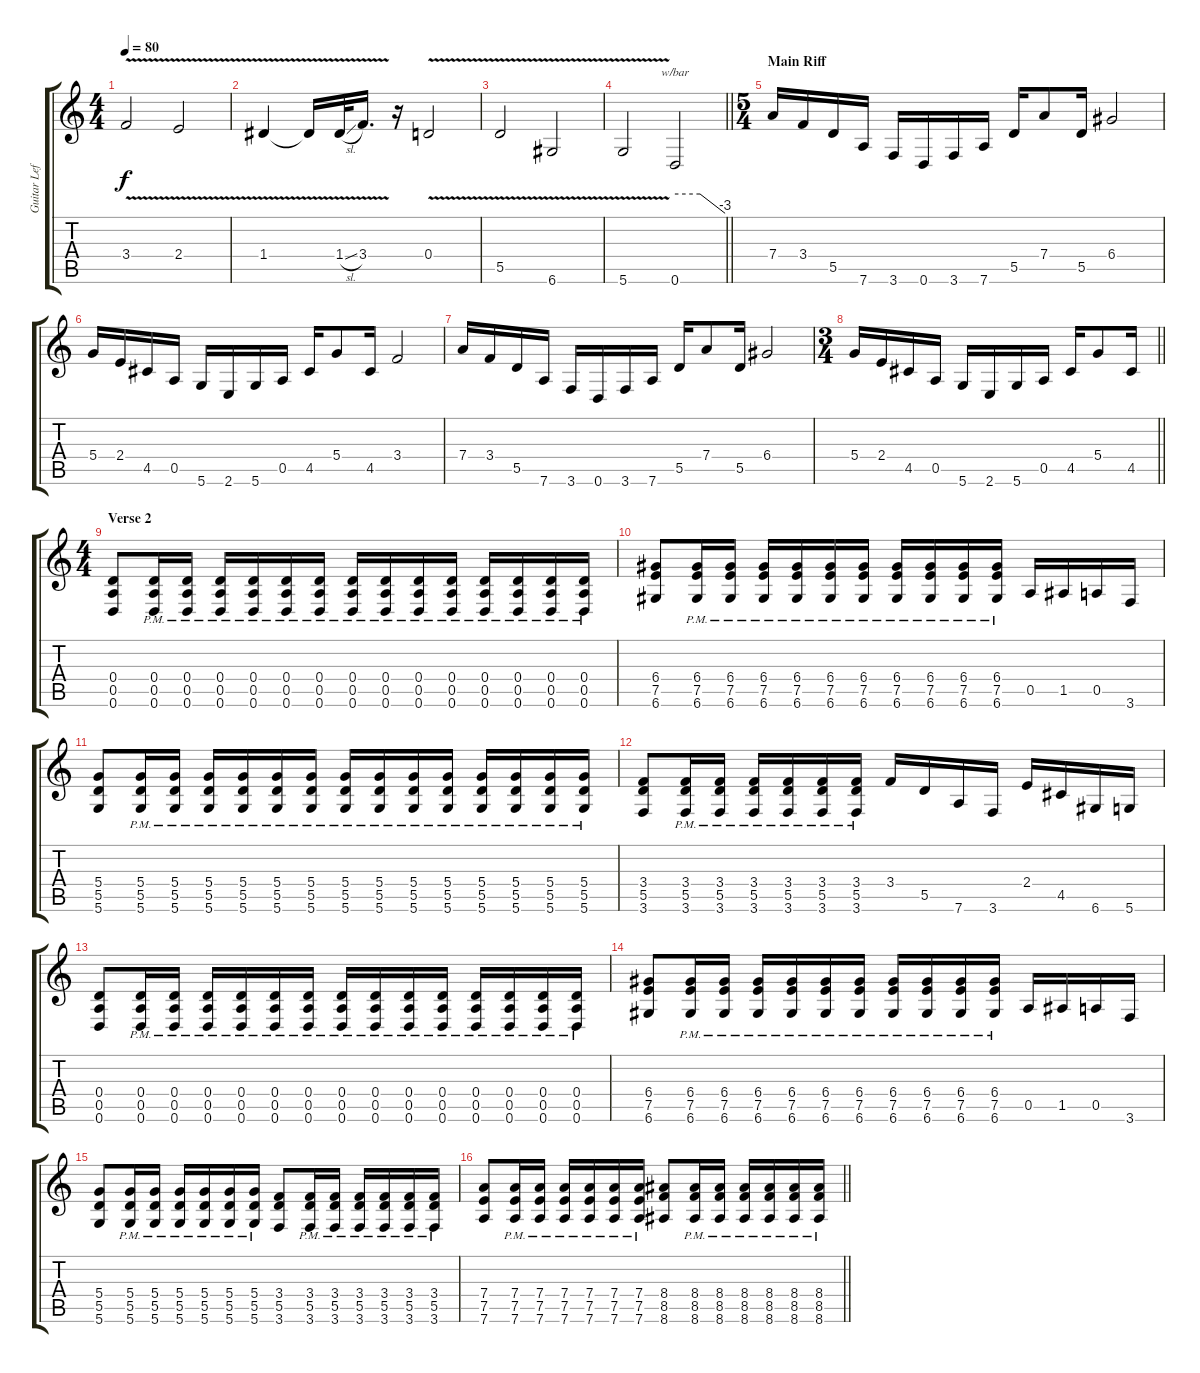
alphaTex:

\track ("Guitar Left" "Guitar Lef") {instrument distortionguitar}
\staff {score tabs}
\tuning (E4 B3 G3 D3 A2 D2) {hide}
\ts (4 4)
\tempo 80
\clef g2
\ks c
3.4{v}.2{dy f} 2.4{v}.2 |
1.4{v}.4 1.4{t}.16 1.4{v sl}.32 3.4{v}.16{d} r.16 0.4{v}.2 |
5.5{v}.2 6.6{v}.2 |
\barLineRight lightlight
5.6{v}.2 0.6.2{tbe (custom default 0 0 30 0 60 -12)} |
\ts (5 4)
\section ("" "Main Riff")
7.4.16 3.4.16 5.5.16 7.6.16 3.6.16 0.6.16 3.6.16 7.6.16 5.5.16 7.4.8 5.5.16 6.4.2 |
5.4.16 2.4.16 4.5.16 0.5.16 5.6.16 2.6.16 5.6.16 0.5.16 4.5.16 5.4.8 4.5.16 3.4.2 |
7.4.16 3.4.16 5.5.16 7.6.16 3.6.16 0.6.16 3.6.16 7.6.16 5.5.16 7.4.8 5.5.16 6.4.2 |
\ts (3 4)
\barLineRight lightlight
5.4.16 2.4.16 4.5.16 0.5.16 5.6.16 2.6.16 5.6.16 0.5.16 4.5.16 5.4.8 4.5.16 |
\ts (4 4)
\section ("" "Verse 2")
(0.4 0.5 0.6).8 (0.4{pm} 0.5{pm} 0.6{pm}).16 (0.4{pm} 0.5{pm} 0.6{pm}).16 (0.4{pm} 0.5{pm} 0.6{pm}).16 (0.4{pm} 0.5{pm} 0.6{pm}).16 (0.4{pm} 0.5{pm} 0.6{pm}).16 (0.4{pm} 0.5{pm} 0.6{pm}).16 (0.4{pm} 0.5{pm} 0.6{pm}).16 (0.4{pm} 0.5{pm} 0.6{pm}).16 (0.4{pm} 0.5{pm} 0.6{pm}).16 (0.4{pm} 0.5{pm} 0.6{pm}).16 (0.4{pm} 0.5{pm} 0.6{pm}).16 (0.4{pm} 0.5{pm} 0.6{pm}).16 (0.4{pm} 0.5{pm} 0.6{pm}).16 (0.4{pm} 0.5{pm} 0.6{pm}).16 |
(6.4 7.5 6.6).8 (6.4{pm} 7.5{pm} 6.6{pm}).16 (6.4{pm} 7.5{pm} 6.6{pm}).16 (6.4{pm} 7.5{pm} 6.6{pm}).16 (6.4{pm} 7.5{pm} 6.6{pm}).16 (6.4{pm} 7.5{pm} 6.6{pm}).16 (6.4{pm} 7.5{pm} 6.6{pm}).16 (6.4{pm} 7.5{pm} 6.6{pm}).16 (6.4{pm} 7.5{pm} 6.6{pm}).16 (6.4{pm} 7.5{pm} 6.6{pm}).16 (6.4{pm} 7.5{pm} 6.6{pm}).16 0.5.16 1.5.16 0.5.16 3.6.16 |
(5.4 5.5 5.6).8 (5.4{pm} 5.5{pm} 5.6{pm}).16 (5.4{pm} 5.5{pm} 5.6{pm}).16 (5.4{pm} 5.5{pm} 5.6{pm}).16 (5.4{pm} 5.5{pm} 5.6{pm}).16 (5.4{pm} 5.5{pm} 5.6{pm}).16 (5.4{pm} 5.5{pm} 5.6{pm}).16 (5.4{pm} 5.5{pm} 5.6{pm}).16 (5.4{pm} 5.5{pm} 5.6{pm}).16 (5.4{pm} 5.5{pm} 5.6{pm}).16 (5.4{pm} 5.5{pm} 5.6{pm}).16 (5.4{pm} 5.5{pm} 5.6{pm}).16 (5.4{pm} 5.5{pm} 5.6{pm}).16 (5.4{pm} 5.5{pm} 5.6{pm}).16 (5.4{pm} 5.5{pm} 5.6{pm}).16 |
(3.4 5.5 3.6).8 (3.4{pm} 5.5{pm} 3.6{pm}).16 (3.4{pm} 5.5{pm} 3.6{pm}).16 (3.4{pm} 5.5{pm} 3.6{pm}).16 (3.4{pm} 5.5{pm} 3.6{pm}).16 (3.4{pm} 5.5{pm} 3.6{pm}).16 (3.4{pm} 5.5{pm} 3.6{pm}).16 3.4.16 5.5.16 7.6.16 3.6.16 2.4.16 4.5.16 6.6.16 5.6.16 |
(0.4 0.5 0.6).8 (0.4{pm} 0.5{pm} 0.6{pm}).16 (0.4{pm} 0.5{pm} 0.6{pm}).16 (0.4{pm} 0.5{pm} 0.6{pm}).16 (0.4{pm} 0.5{pm} 0.6{pm}).16 (0.4{pm} 0.5{pm} 0.6{pm}).16 (0.4{pm} 0.5{pm} 0.6{pm}).16 (0.4{pm} 0.5{pm} 0.6{pm}).16 (0.4{pm} 0.5{pm} 0.6{pm}).16 (0.4{pm} 0.5{pm} 0.6{pm}).16 (0.4{pm} 0.5{pm} 0.6{pm}).16 (0.4{pm} 0.5{pm} 0.6{pm}).16 (0.4{pm} 0.5{pm} 0.6{pm}).16 (0.4{pm} 0.5{pm} 0.6{pm}).16 (0.4{pm} 0.5{pm} 0.6{pm}).16 |
(6.4 7.5 6.6).8 (6.4{pm} 7.5{pm} 6.6{pm}).16 (6.4{pm} 7.5{pm} 6.6{pm}).16 (6.4{pm} 7.5{pm} 6.6{pm}).16 (6.4{pm} 7.5{pm} 6.6{pm}).16 (6.4{pm} 7.5{pm} 6.6{pm}).16 (6.4{pm} 7.5{pm} 6.6{pm}).16 (6.4{pm} 7.5{pm} 6.6{pm}).16 (6.4{pm} 7.5{pm} 6.6{pm}).16 (6.4{pm} 7.5{pm} 6.6{pm}).16 (6.4{pm} 7.5{pm} 6.6{pm}).16 0.5.16 1.5.16 0.5.16 3.6.16 |
(5.4 5.5 5.6).8 (5.4{pm} 5.5{pm} 5.6{pm}).16 (5.4{pm} 5.5{pm} 5.6{pm}).16 (5.4{pm} 5.5{pm} 5.6{pm}).16 (5.4{pm} 5.5{pm} 5.6{pm}).16 (5.4{pm} 5.5{pm} 5.6{pm}).16 (5.4{pm} 5.5{pm} 5.6{pm}).16 (3.4 5.5 3.6).8 (3.4{pm} 5.5{pm} 3.6{pm}).16 (3.4{pm} 5.5{pm} 3.6{pm}).16 (3.4{pm} 5.5{pm} 3.6{pm}).16 (3.4{pm} 5.5{pm} 3.6{pm}).16 (3.4{pm} 5.5{pm} 3.6{pm}).16 (3.4{pm} 5.5{pm} 3.6{pm}).16 |
\barLineRight lightlight
(7.4 7.5 7.6).8 (7.4{pm} 7.5{pm} 7.6{pm}).16 (7.4{pm} 7.5{pm} 7.6{pm}).16 (7.4{pm} 7.5{pm} 7.6{pm}).16 (7.4{pm} 7.5{pm} 7.6{pm}).16 (7.4{pm} 7.5{pm} 7.6{pm}).16 (7.4{pm} 7.5{pm} 7.6{pm}).16 (8.4 8.5 8.6).8 (8.4{pm} 8.5{pm} 8.6{pm}).16 (8.4{pm} 8.5{pm} 8.6{pm}).16 (8.4{pm} 8.5{pm} 8.6{pm}).16 (8.4{pm} 8.5{pm} 8.6{pm}).16 (8.4{pm} 8.5{pm} 8.6{pm}).16 (8.4{pm} 8.5{pm} 8.6{pm}).16
